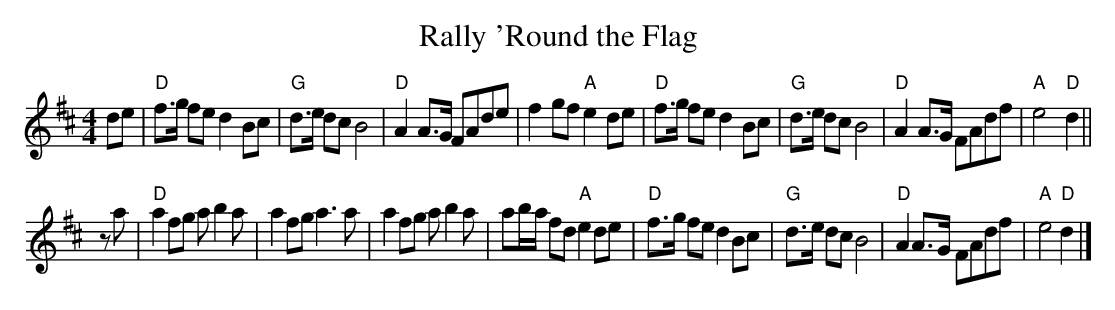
X:1
T: Rally 'Round the Flag
M: 4/4
L: 1/8
K: D
de |\
"D"f>g fe d2Bc | "G"d>e dc B4 | "D"A2A>G FAde | f2gf "A"e2de |\
"D"f>g fe d2Bc | "G"d>e dc B4 | "D"A2A>G FAdf | "A"e4 "D"d2 ||
za |\
"D"a2fg ab2a | a2fg a3a | a2fg ab2a | ab/a/ fd "A"e2de |\
"D"f>g fe d2Bc | "G"d>e dc B4 | "D"A2A>G FAdf | "A"e4 "D"d2 |]
